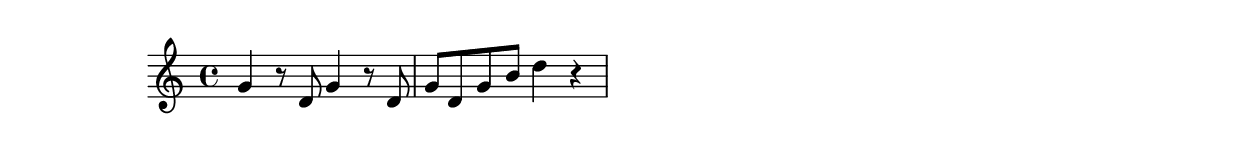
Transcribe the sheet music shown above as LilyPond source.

\version "2.18"

\relative c' {
  g'4 r8 d g4 r8 d | 
  g d g b d4 r |
}